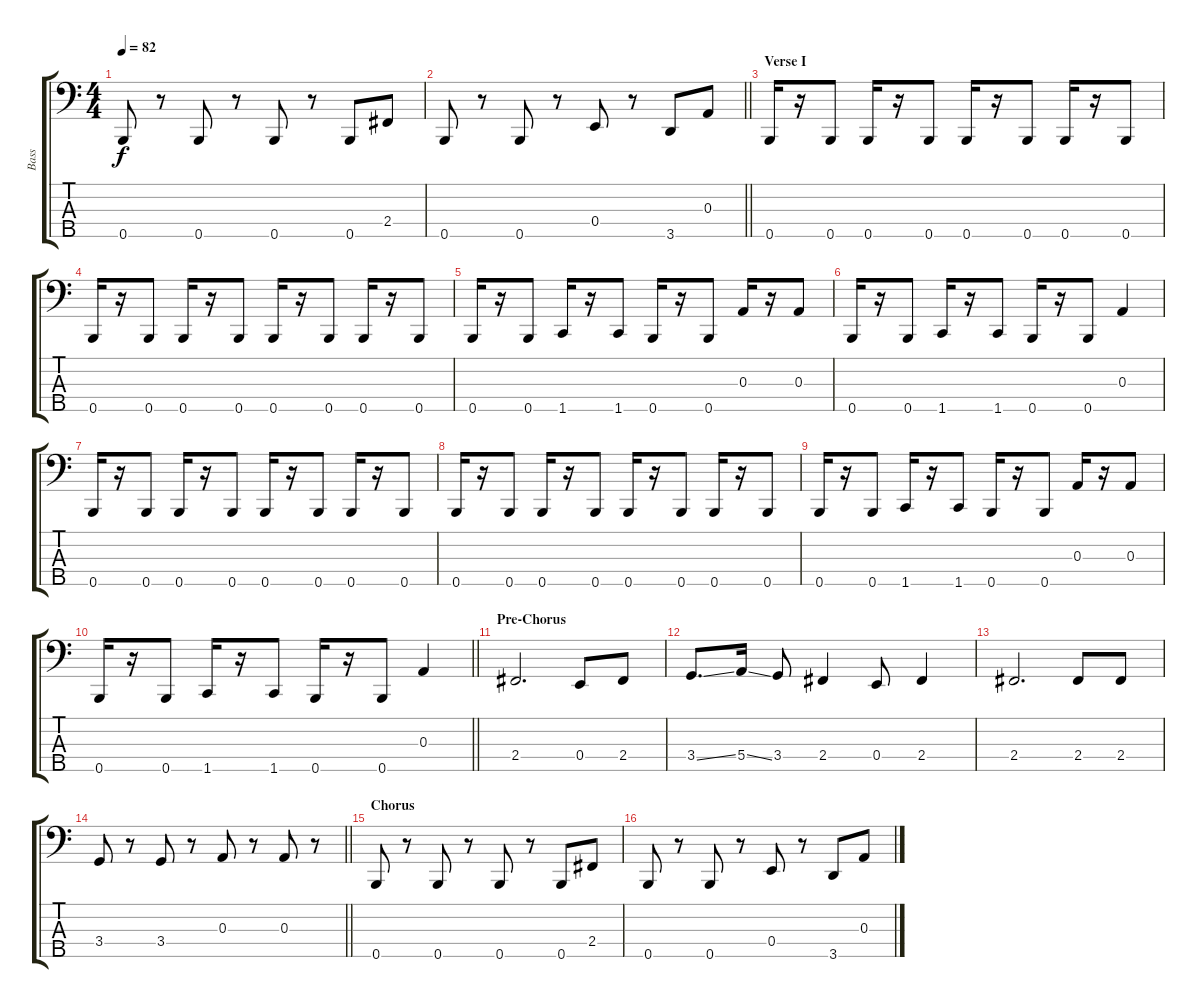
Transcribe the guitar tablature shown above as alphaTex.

\track ("Bass" "Bass") {instrument electricbassfinger}
\staff {score tabs}
\tuning (G2 D2 A1 E1 B0) {hide}
\ts (4 4)
\tempo 82
\clef f4
\ks c
0.5.8{dy f} r.8 0.5.8 r.8 0.5.8 r.8 0.5.8 2.4.8 |
\barLineRight lightlight
0.5.8 r.8 0.5.8 r.8 0.4.8 r.8 3.5.8 0.3.8 |
\section ("" "Verse I")
0.5.16 r.16 0.5.8 0.5.16 r.16 0.5.8 0.5.16 r.16 0.5.8 0.5.16 r.16 0.5.8 |
0.5.16 r.16 0.5.8 0.5.16 r.16 0.5.8 0.5.16 r.16 0.5.8 0.5.16 r.16 0.5.8 |
0.5.16 r.16 0.5.8 1.5.16 r.16 1.5.8 0.5.16 r.16 0.5.8 0.3.16 r.16 0.3.8 |
0.5.16 r.16 0.5.8 1.5.16 r.16 1.5.8 0.5.16 r.16 0.5.8 0.3.4 |
0.5.16 r.16 0.5.8 0.5.16 r.16 0.5.8 0.5.16 r.16 0.5.8 0.5.16 r.16 0.5.8 |
0.5.16 r.16 0.5.8 0.5.16 r.16 0.5.8 0.5.16 r.16 0.5.8 0.5.16 r.16 0.5.8 |
0.5.16 r.16 0.5.8 1.5.16 r.16 1.5.8 0.5.16 r.16 0.5.8 0.3.16 r.16 0.3.8 |
\barLineRight lightlight
0.5.16 r.16 0.5.8 1.5.16 r.16 1.5.8 0.5.16 r.16 0.5.8 0.3.4 |
\section ("" "Pre-Chorus")
2.4.2{d} 0.4.8 2.4.8 |
3.4{ss}.8{d} 5.4{ss}.16 3.4.8 2.4.4 0.4.8 2.4.4 |
2.4.2{d} 2.4.8 2.4.8 |
\barLineRight lightlight
3.4.8 r.8 3.4.8 r.8 0.3.8 r.8 0.3.8 r.8 |
\section ("" "Chorus")
0.5.8 r.8 0.5.8 r.8 0.5.8 r.8 0.5.8 2.4.8 |
0.5.8 r.8 0.5.8 r.8 0.4.8 r.8 3.5.8 0.3.8
